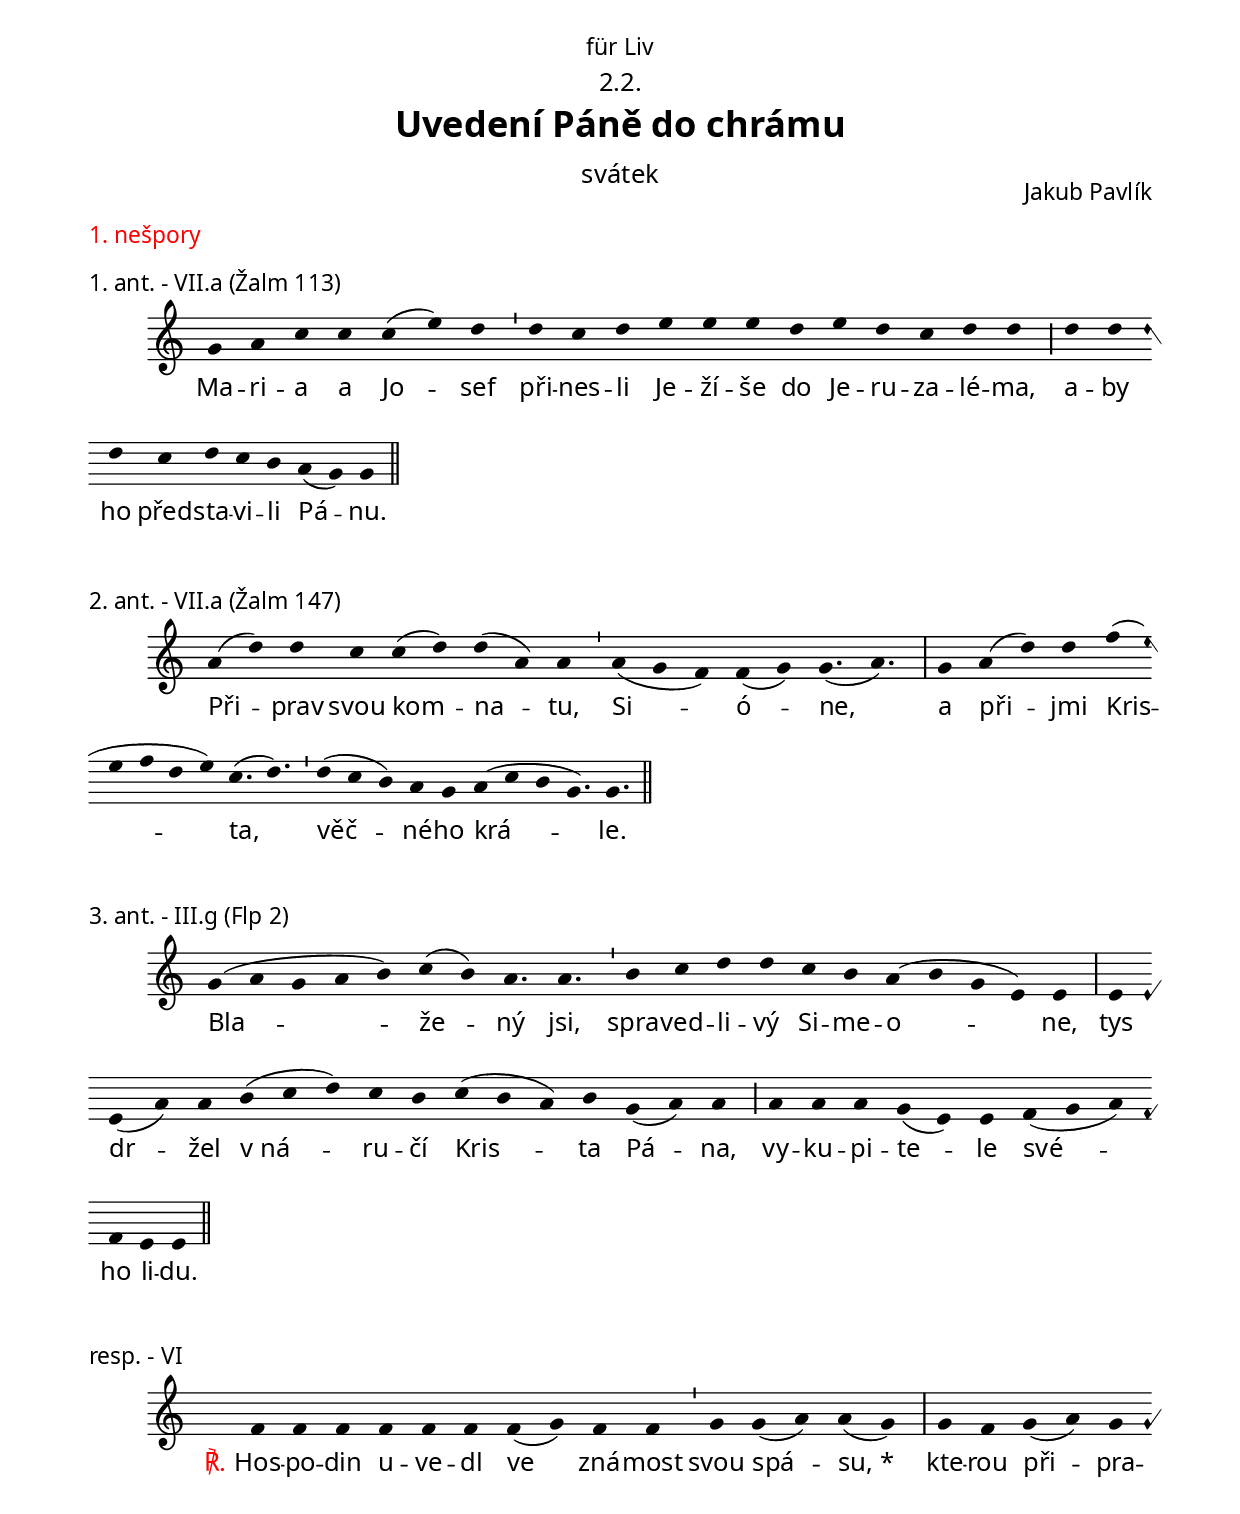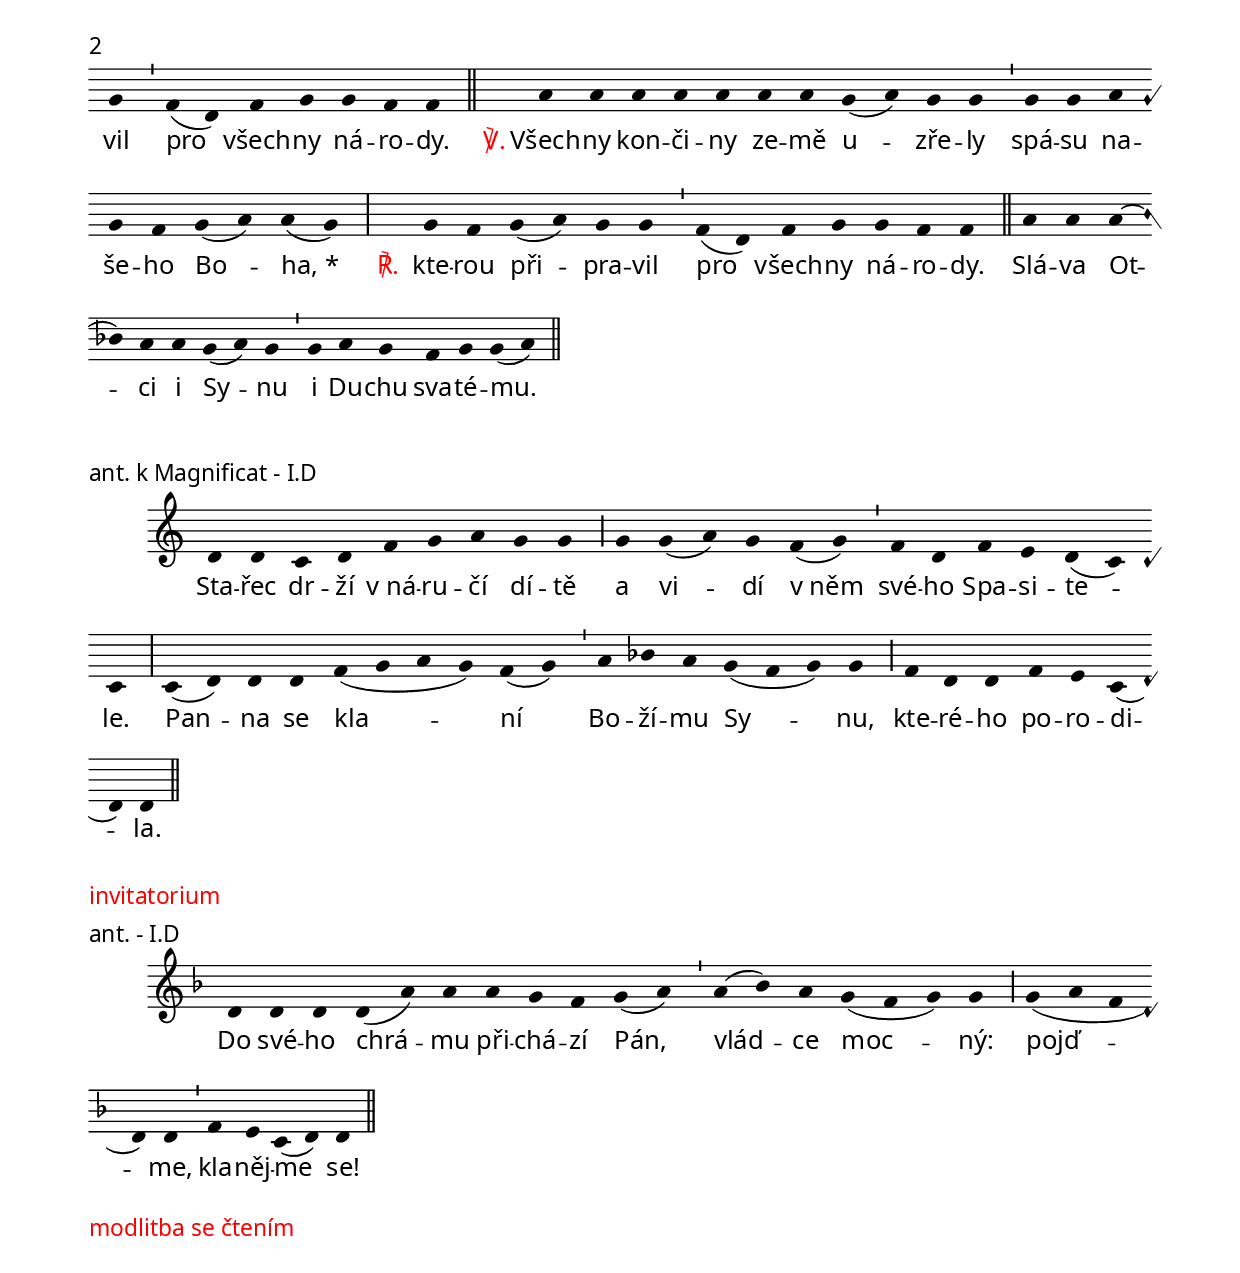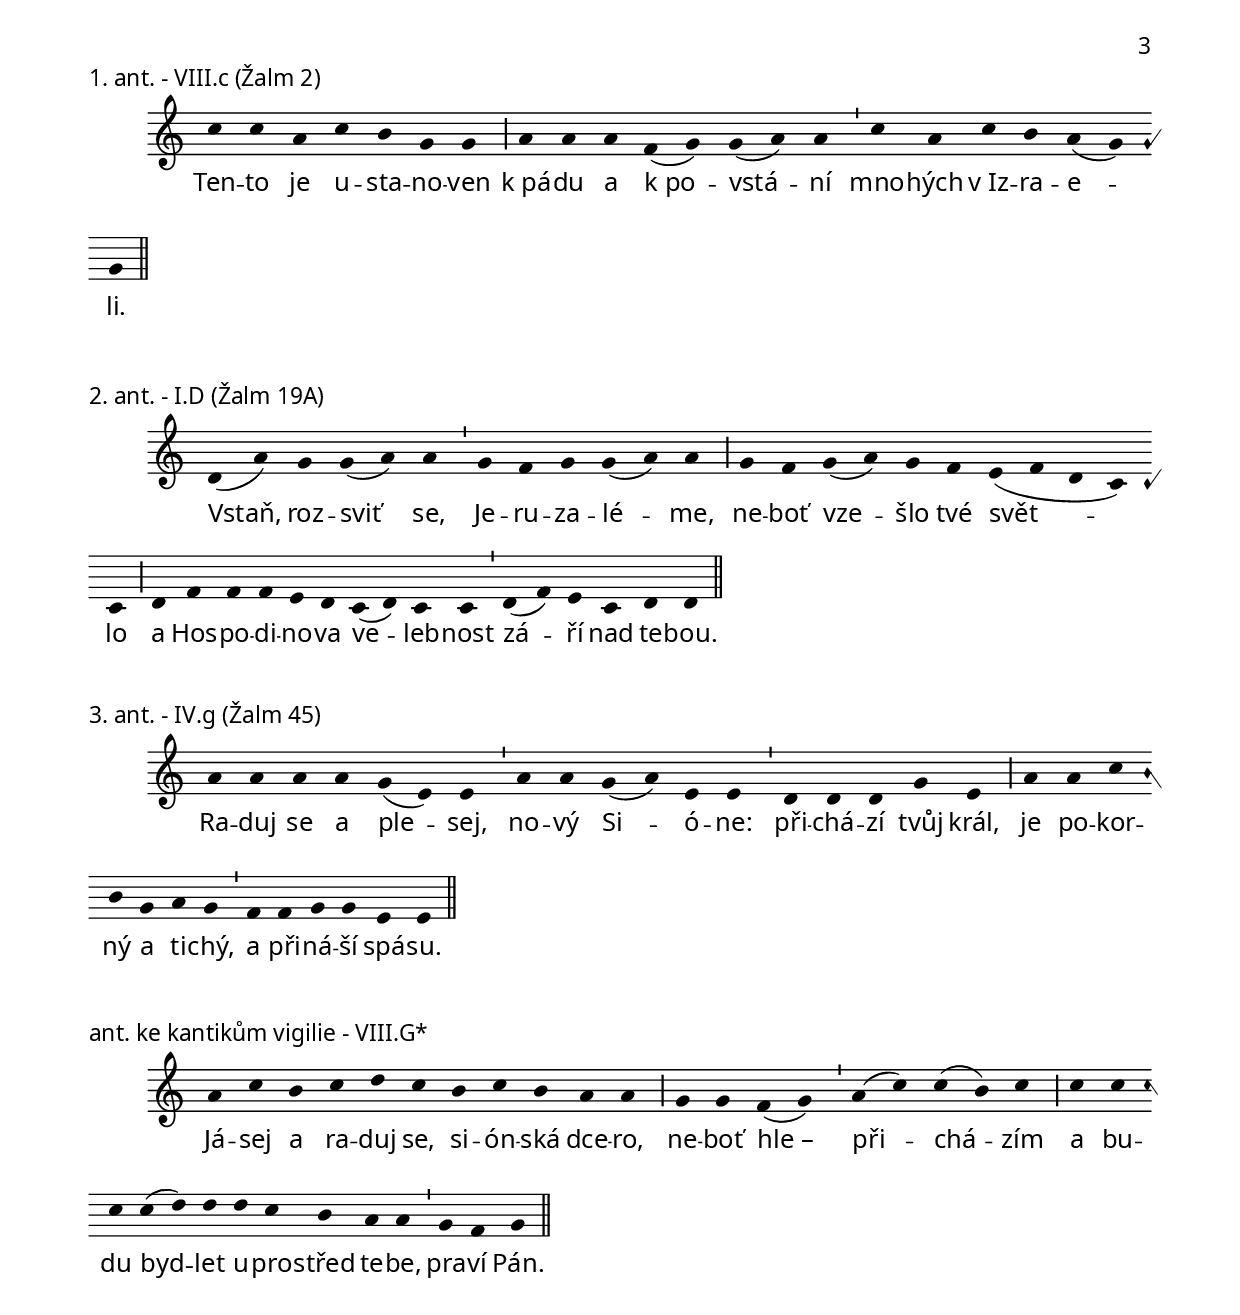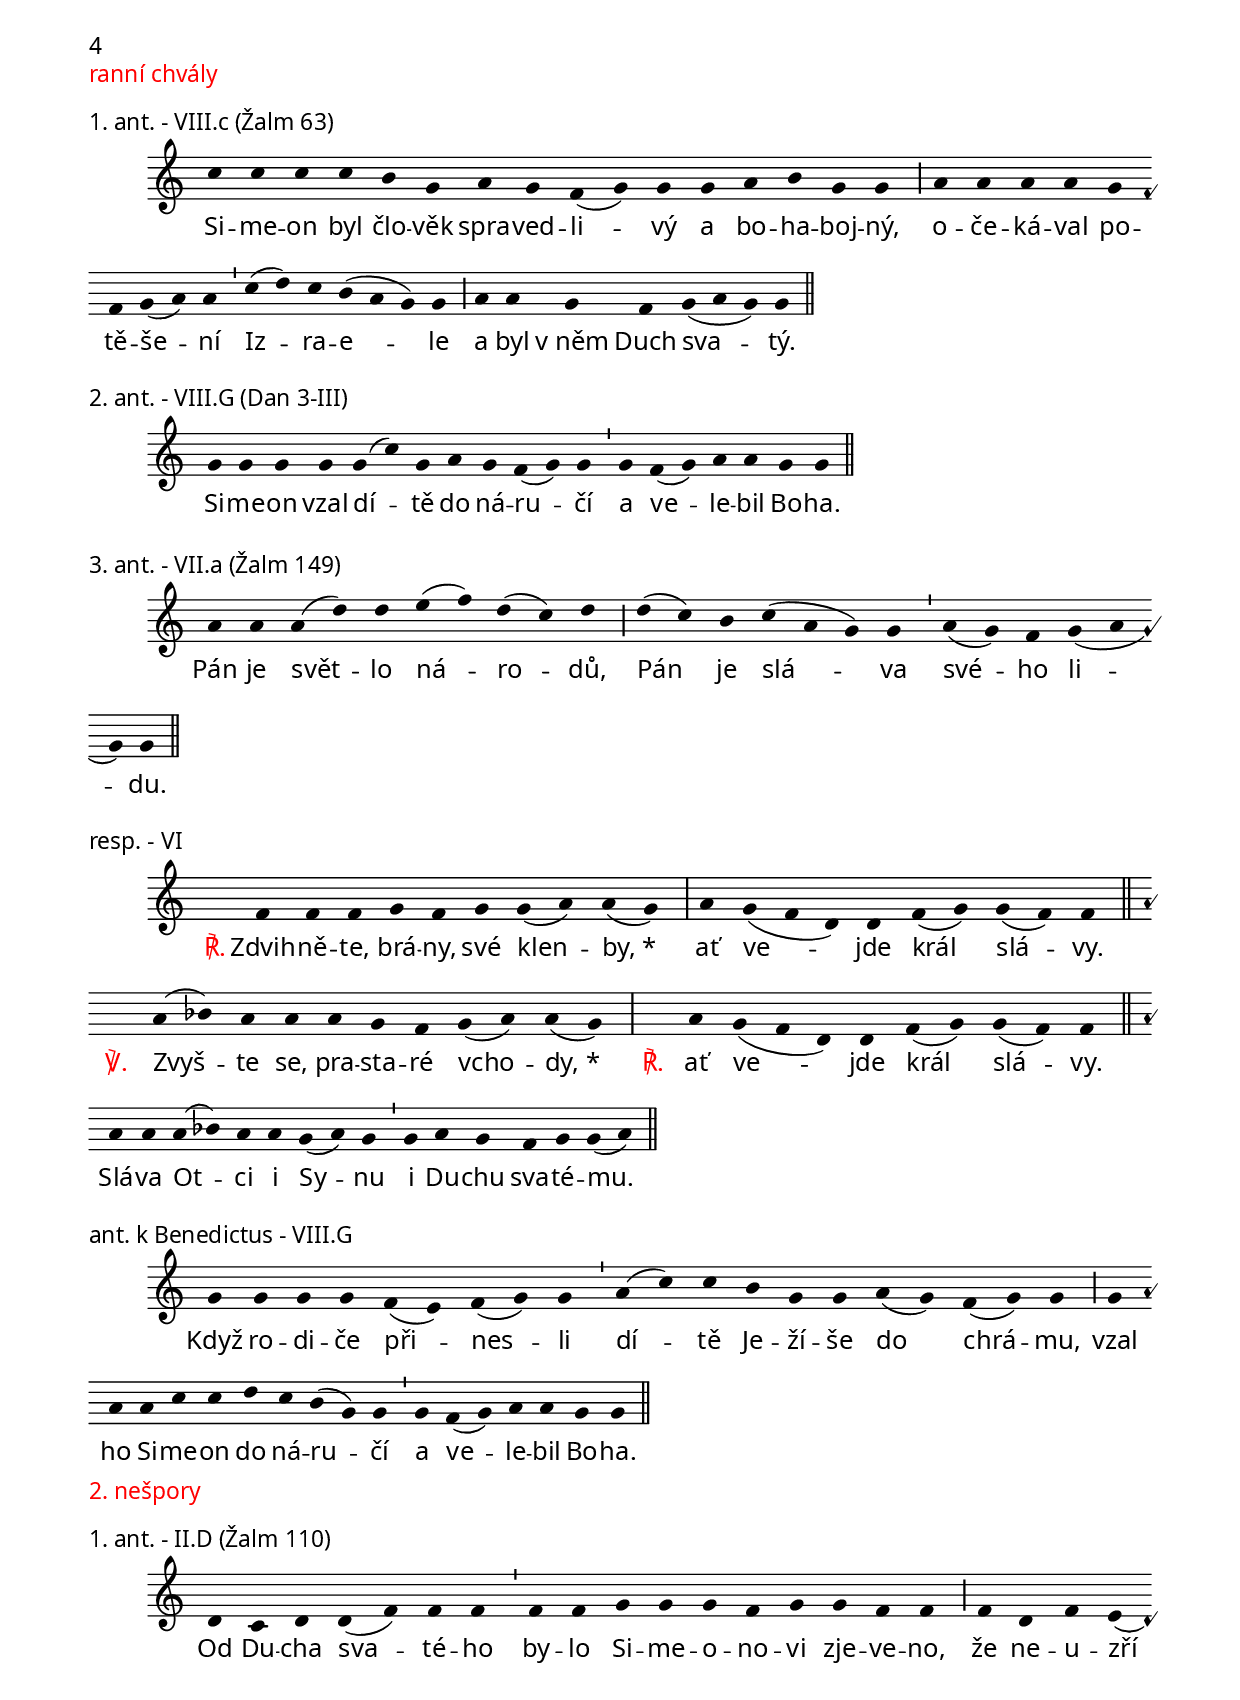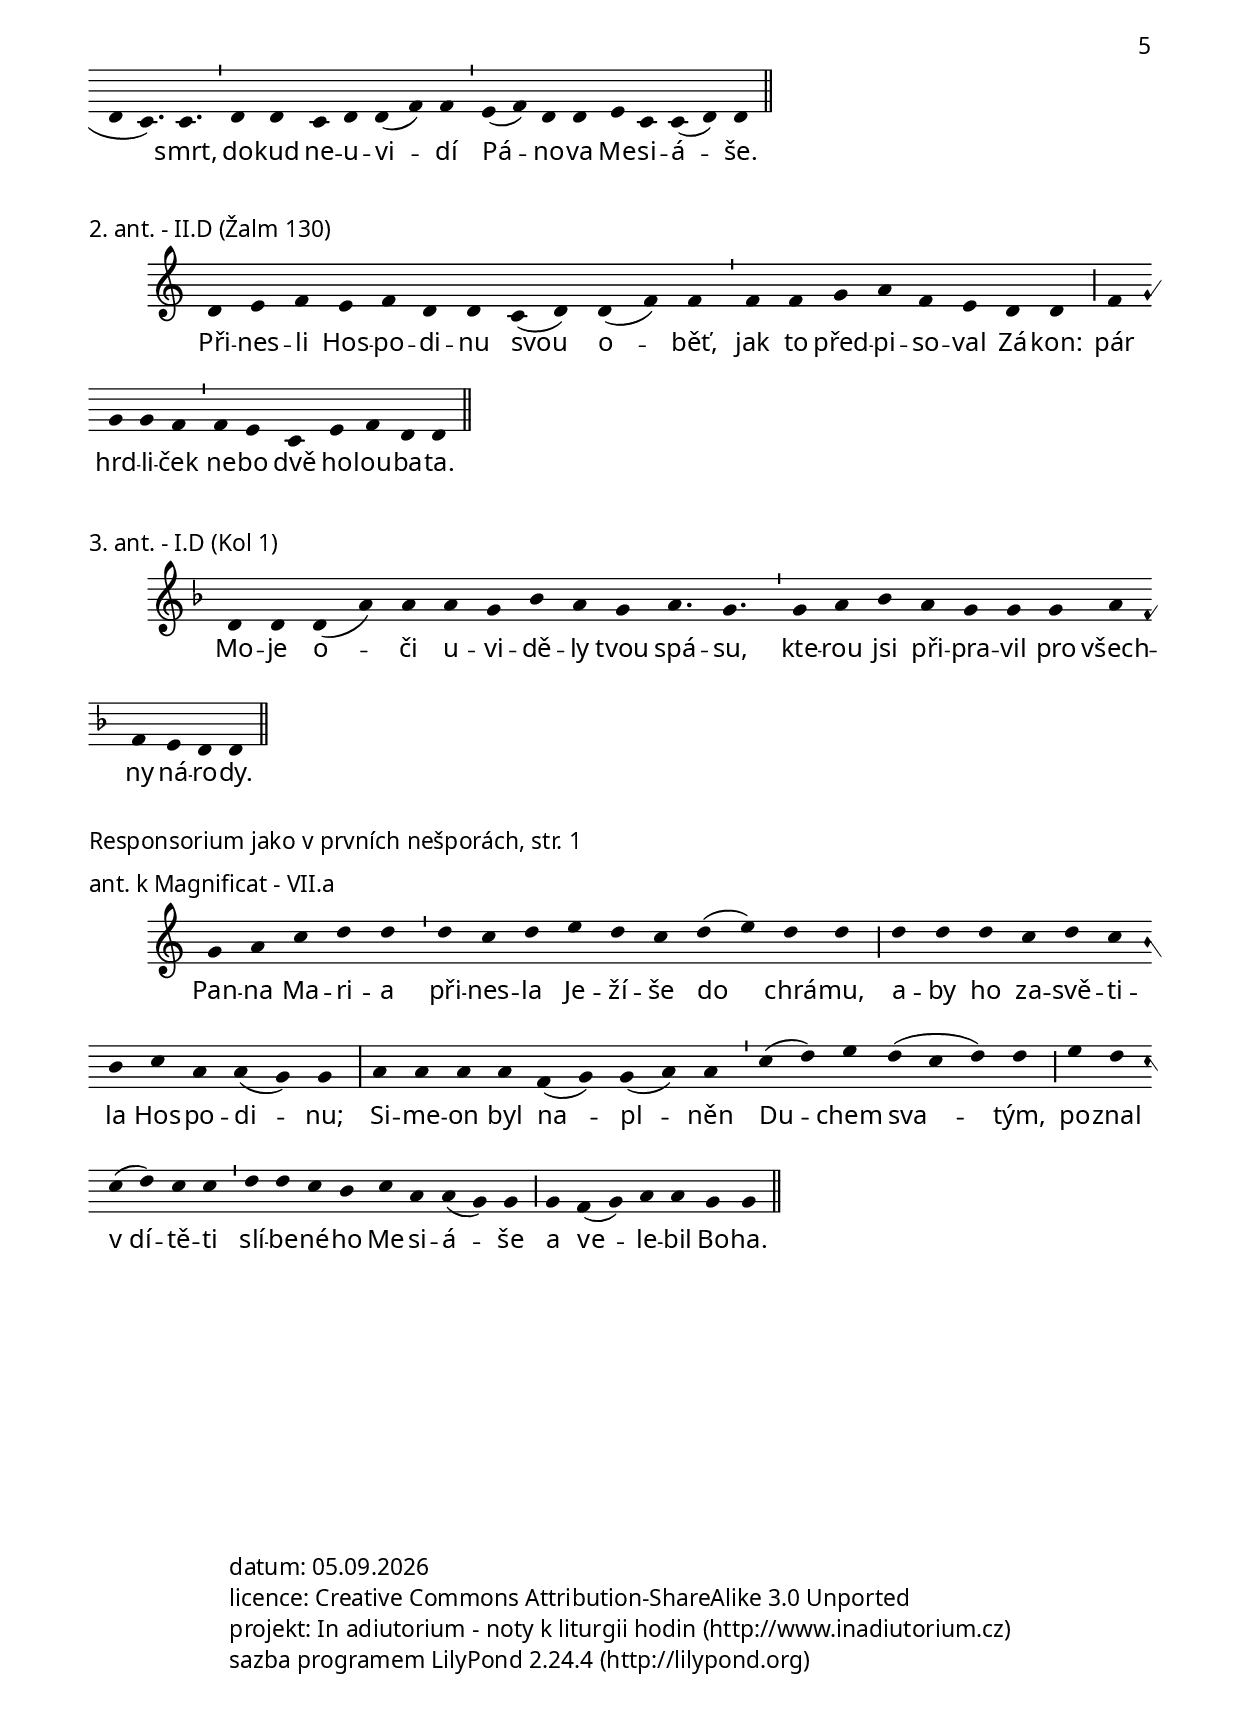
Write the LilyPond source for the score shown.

\version "2.14.2"

\include "../spolecne.ly"
\include "../dilyresponsorii.ly"

\header {
  title = \markup\titleSvatek
            "Uvedení Páně do chrámu"
            "svátek"
            2.2.
  composer = "Jakub Pavlík"
  dedication = "für Liv"
}

\markup {\nadpisHodinka {"1. nešpory"}}

\score {
  \relative c'' {
    \choralniRezim
    g4 a c c c( e) d \barMin
    d c d e e e d e d c d d \barMaior
    d d d c d c b a( g) g \barFinalis
  }
  \addlyrics {
    Ma -- ri -- a a Jo -- sef
    při -- nes -- li Je -- ží -- še do Je -- ru -- za -- lé -- ma,
    a -- by ho před -- sta -- vi -- li Pá -- nu.
  }
  \header {
    quid = "1. ant."
    modus = "VII"
    differentia = "a"
    psalmus = "Žalm 113"
    id = "1ne-a1"
    piece = \markup {\sestavTitulek}
  }
}

\score {
  \relative c'' {
    \choralniRezim
    a4( d) d c c( d) d( a) a \barMin
    a( g f) f( g) g4.( a) \barMax
    g4 a( d) d f( e f d e) c4.( d) \barMin
    d4( c b) a g a( c b g4.) g \barFinalis
  }
  \addlyrics {
    Při -- prav svou kom -- na -- tu,
    Si -- ó -- ne,
    a při -- jmi Kris -- ta,
    věč -- né -- ho krá -- le.
  }
  \header {
    quid = "2. ant."
    modus = "VII"
    differentia = "a"
    psalmus = "Žalm 147"
    id = "1ne-a2"
    piece = \markup {\sestavTitulek}
  }
}

\score {
  \relative c'' {
    \choralniRezim
    g4( a g a b) c( b) a4. a \barMin
    b4 c d d c b a( b g e) e \barMax
    e e( a) a b( c d) c b c( b a) b g( a) a \barMaior
    a a a g( e) e f( g a) f e e \barFinalis
  }
  \addlyrics {
    Bla -- že -- ný jsi,
    spra -- ved -- li -- vý Si -- me -- o -- ne,
    tys dr -- žel v_ná -- ru -- čí Kris -- ta Pá -- na,
    vy -- ku -- pi -- te -- le své -- ho li -- du.
  }
  \header {
    quid = "3. ant."
    modus = "III"
    differentia = "g"
    psalmus = "Flp 2"
    id = "1ne-a3"
    piece = \markup {\sestavTitulek}
  }
}

\score {
  \relative c' {
    \choralniRezim

    \label #'respInesp

    % R
    \neviditelna f
    f4 f f f f f f( g) f f \barMin g g( a) a( g) \barMax
    g f g( a) g g \barMin f( d) f g g f f \barFinalis
    % V
    \neviditelna a
    a4 a a a a a a g( a) g g \barMin g g a g f g( a) a( g) \barMax
    % R
    \neviditelna g
    g f g( a) g g \barMin f( d) f g g f f \barFinalis
    % Slava
    \respVIdoxologie \barFinalis
  }
  \addlyrics {
    \Response Hos -- po -- din u -- ve -- dl ve zná -- most svou spá -- su,_*
    kte -- rou při -- pra -- vil pro všech -- ny ná -- ro -- dy.
    \Verse Všech -- ny kon -- či -- ny ze -- mě u -- zře -- ly spá -- su na -- še -- ho Bo -- ha,_*
    \Response kte -- rou při -- pra -- vil pro všech -- ny ná -- ro -- dy.
    \textRespDoxologie
  }
  \header {
    quid = "resp."
    modus = "VI"
    id = "1ne-resp"
    piece = \markup {\sestavTitulekResp}
  }
}

\score {
  \relative c' {
    \choralniRezim
    d4 d c d f g a g g \barMaior
    g g( a) g f( g) \barMin f d f e d( c) c \barMax
    c( d) d d f( g a g) f( g) \barMin
    a bes a g( f g) g \barMaior
    f d d f e c( d) d \barFinalis
  }
  \addlyrics {
    Sta -- řec dr -- ží v_ná -- ru -- čí dí -- tě
    a vi -- dí v_něm své -- ho Spa -- si -- te -- le.
    Pan -- na se kla -- ní
    Bo -- ží -- mu Sy -- nu,
    kte -- ré -- ho po -- ro -- di -- la.
  }
  \header {
    quid = "ant. k Magnificat"
    modus = "I"
    differentia = "D"
    psalmus = ""
    id = "1ne-amag"
    piece = \markup {\sestavTitulekBezZalmu}
  }
}

\markup {\nadpisHodinka {"invitatorium"}}

\score {
  \relative c' {
    \choralniRezim
    \key f \major
    d4 d d d( a') a a g f g( a) \barMin
    a4( bes) a g( f g) g \barMaior
    g( a f d) d \barMin
    f e c( d) d \barFinalis
  }
  \addlyrics {
    Do své -- ho chrá -- mu při -- chá -- zí Pán,
    vlád -- ce moc -- ný:
    pojď -- me,
    kla -- něj -- me se!
  }
  \header {
    quid = "ant."
    modus = "I"
    differentia = "D"
    psalmus = ""
    id = "invit"
    piece = \markup {\sestavTitulekBezZalmu}
  }
}

\markup {\nadpisHodinka {"modlitba se čtením"}}

\score {
  \relative c'' {
    \choralniRezim
    c4 c a c b g g \barMaior
    a a a f( g) g( a) a \barMin
    c a c b a( g) g \barFinalis
  }
  \addlyrics {
    Ten -- to je u -- sta -- no -- ven
    k_pá -- du a k_po -- vstá -- ní
    mno -- hých v_Iz -- ra -- e -- li.
  }
  \header {
    quid = "1. ant."
    modus = "VIII"
    differentia = "c"
    psalmus = "Žalm 2"
    id = "mc-a1"
    piece = \markup {\sestavTitulek}
  }
}

\score {
  \relative c' {
    \choralniRezim
    d4( a') g g( a) a \barMin g f g g( a) a \barMaior
    g f g( a) g f e( f d c) c \barMaior
    d f f f e d c( d) c c \barMin
    d( f) e c d d \barFinalis
  }
  \addlyrics {
    Vstaň, roz -- sviť se, Je -- ru -- za -- lé -- me,
    ne -- boť vze -- šlo tvé svět -- lo
    a Hos -- po -- di -- no -- va ve -- leb -- nost
    zá -- ří nad te -- bou.
  }
  \header {
    quid = "2. ant."
    modus = "I"
    differentia = "D"
    psalmus = "Žalm 19A"
    id = "mc-a2"
    piece = \markup {\sestavTitulek}
  }
}

\score {
  \relative c'' {
    \choralniRezim
    a4 a a a g( e) e \barMin a a g( a) e e \barMin
    d d d g e \barMaior
    a a c b g a g \barMin
    f f g g e e \barFinalis
  }
  \addlyrics {
    Ra -- duj se a ple -- sej, no -- vý Si -- ó -- ne:
    při -- chá -- zí tvůj král,
    je po -- kor -- ný a ti -- chý,
    a při -- ná -- ší spá -- su.
  }
  \header {
    quid = "3. ant."
    modus = "IV"
    differentia = "g"
    psalmus = "Žalm 45"
    fial = "antifony/advent_tyden2.ly#ne-1ne-a1"
    id = "mc-a3"
    piece = \markup {\sestavTitulek}
  }
}

\score {
  \relative c'' {
    \choralniRezim
    a4 c b c d c b c b a a \barMaior
    g g f( g) \barMin
    a( c) c( b) c \barMaior
    c c c c( d) d d c b a a \barMin
    g f g \barFinalis
  }
  \addlyrics {
    Já -- sej a ra -- duj se, si -- ón -- ská dce -- ro,
    ne -- boť hle_–
    při -- chá -- zím
    a bu -- du byd -- let u -- pro -- střed te -- be,
    pra -- ví Pán.
  }
  \header {
    quid = "ant. ke kantikům vigilie"
    modus = "VIII"
    differentia = "G*"
    psalmus = ""
    id = "ne-cte-avig"
    fial = "antifony/advent_tyden2.ly#ut-aben"
    piece = \markup {\sestavTitulekBezZalmu}
  }
}

\pageBreak % ZLOM

\markup {\nadpisHodinka {"ranní chvály"}}

\score {
  \relative c'' {
    \choralniRezim
    c4 c c c b g a g f( g) g
    g a b g g \barMaior
    a a a a g f g( a) a \barMin c( d) c b( a g) g \barMaior
    a a g f g( a g) g \barFinalis
  }
  \addlyrics {
    Si -- me -- on byl člo -- věk spra -- ved -- li -- vý
    a bo -- ha -- boj -- ný,
    o -- če -- ká -- val po -- tě -- še -- ní Iz -- ra -- e -- le
    a byl v_něm Duch sva -- tý.
  }
  \header {
    quid = "1. ant."
    modus = "VIII"
    differentia = "c"
    psalmus = "Žalm 63"
    id = "rch-a1"
    piece = \markup {\sestavTitulek}
  }
}

\score {
  \relative c'' {
    \choralniRezim
    g4 g g g g( c) g a g f( g) g \barMin
    g f( g) a a g g \barFinalis
  }
  \addlyrics {
    Si -- me -- on vzal dí -- tě do ná -- ru -- čí
    a ve -- le -- bil Bo -- ha.
  }
  \header {
    quid = "2. ant."
    modus = "VIII"
    differentia = "G"
    psalmus = "Dan 3-III"
    id = "rch-a2"
    piece = \markup {\sestavTitulek}
  }
}

\score {
  \relative c'' {
    \choralniRezim
    a4 a a( d) d e( f) d( c) d \barMaior
    d( c) b c( a g) g \barMin
    a( g) f g( a g) g \barFinalis
  }
  \addlyrics {
    Pán je svět -- lo ná -- ro -- dů,
    Pán je slá -- va
    své -- ho li -- du.
  }
  \header {
    quid = "3. ant."
    modus = "VII"
    differentia = "a"
    psalmus = "Žalm 149"
    placet = "na text takového pěkného rytmu a členění zkusit pár zpěvnějších variant"
    id = "rch-a3"
    piece = \markup {\sestavTitulek}
  }
}

\score {
  \relative c' {
    \choralniRezim

    % R
    \neviditelna f
    f4 f f g f g g( a) a( g) \barMax
    a g( f d) d f( g) g( f) f \barFinalis
    % V
    \neviditelna a
    a( bes) a a a g f g( a) a( g) \barMax
    % R
    \neviditelna g
    a g( f d) d f( g) g( f) f \barFinalis
    % Slava
    \respVIdoxologie \barFinalis
  }
  \addlyrics {
    \Response Zdvih -- ně -- te, brá -- ny, své klen -- by,_*
    ať ve -- jde král slá -- vy.
    \Verse Zvyš -- te se, pra -- sta -- ré vcho -- dy,_*
    \Response ať ve -- jde král slá -- vy.
    \textRespDoxologie
  }
  \header {
    quid = "resp."
    modus = "VI"
    id = "rch-resp"
    piece = \markup {\sestavTitulekResp}
  }
}

\score {
  \relative c'' {
    \choralniRezim
    g4 g g g f( e) f( g) g \barMin
    a( c) c b g g a( g) f( g) g \barMaior
    g a a c c d c b( g) g \barMin
    g f( g) a a g g \barFinalis
  }
  \addlyrics {
    Když ro -- di -- če při -- nes -- li
    dí -- tě Je -- ží -- še do chrá -- mu,
    vzal ho Si -- me -- on do ná -- ru -- čí
    a ve -- le -- bil Bo -- ha.
  }
  \header {
    quid = "ant. k Benedictus"
    modus = "VIII"
    differentia = "G"
    psalmus = ""
    id = "rch-aben"
    piece = \markup {\sestavTitulekBezZalmu}
  }
}

\markup {\nadpisHodinka {"2. nešpory"}}

\score {
  \relative c' {
    \choralniRezim
    d4 c d d( f) f f \barMin
    f f g g g f g g f f \barMaior
    f d f e( d c4.) c \barMin
    d4 d c d d( f) f \barMin
    e( f) d d e c c( d) d \barFinalis
  }
  \addlyrics {
    Od Du -- cha sva -- té -- ho
    by -- lo Si -- me -- o -- no -- vi zje -- ve -- no,
    že ne -- u -- zří smrt,
    do -- kud ne -- u -- vi -- dí
    Pá -- no -- va Me -- si -- á -- še.
  }
  \header {
    quid = "1. ant."
    modus = "II"
    differentia = "D"
    psalmus = "Žalm 110"
    id = "2ne-a1"
    piece = \markup {\sestavTitulek}
  }
}

\score {
  \relative c' {
    \choralniRezim
    d4 e f e f d d c( d) d( f) f \barMin
    f f g a f e d d \barMaior
    f g g f \barMin
    f e c e f d d \barFinalis
  }
  \addlyrics {
    Při -- nes -- li Hos -- po -- di -- nu svou o -- běť,
    jak to před -- pi -- so -- val Zá -- kon:
    pár hrd -- li -- ček
    ne -- bo dvě ho -- lou -- ba -- ta.
  }
  \header {
    quid = "2. ant."
    modus = "II"
    differentia = "D"
    psalmus = "Žalm 130"
    id = "2ne-a2"
    piece = \markup {\sestavTitulek}
  }
}

\score {
  \relative c' {
    \choralniRezim
    \key f \major
    d4 d d( a') a a g bes a g a4. g \barMin
    g4 a bes a g g g a f e d d \barFinalis
  }
  \addlyrics {
    Mo -- je o -- či u -- vi -- dě -- ly tvou spá -- su,
    kte -- rou jsi při -- pra -- vil pro všech -- ny ná -- ro -- dy.
  }
  \header {
    quid = "3. ant."
    modus = "I"
    differentia = "D"
    psalmus = "Kol 1"
    fons = "slavnost Narození Páně, modlitba uprostřed dne, odpolední antifona"
    fial = "vanoce_narozenipane.ly#vden-anona"
    id = "2ne-a3"
    piece = \markup {\sestavTitulek}
  }
}

\markup {Responsorium jako v prvních nešporách, str. \page-ref #'respInesp "0" "?" }

\score {
  \relative c'' {
    \choralniRezim
    g4 a c d d \barMin
    d c d e d c d( e) d d \barMaior
    d d d c d c b c a a( g) g \barMax
    a a a a f( g) g( a) a \barMin
    c( d) e d( c d) d \barMaior
    e d c( d) c c \barMin
    d d c b c a a( g) g \barMaior
    g f( g) a a g g \barFinalis
  }
  \addlyrics {
    Pan -- na Ma -- ri -- a
    při -- nes -- la Je -- ží -- še do chrá -- mu,
    a -- by ho za -- svě -- ti -- la Hos -- po -- di -- nu;
    Si -- me -- on byl na -- pl -- něn
    Du -- chem sva -- tým,
    po -- znal v_dí -- tě -- ti
    slí -- be -- né -- ho Me -- si -- á -- še
    a ve -- le -- bil Bo -- ha.
  }
  \header {
    quid = "ant. k Magnificat"
    modus = "VII"
    differentia = "a"
    psalmus = ""
    id = "2ne-amag"
    piece = \markup {\sestavTitulekBezZalmu}
  }
}
